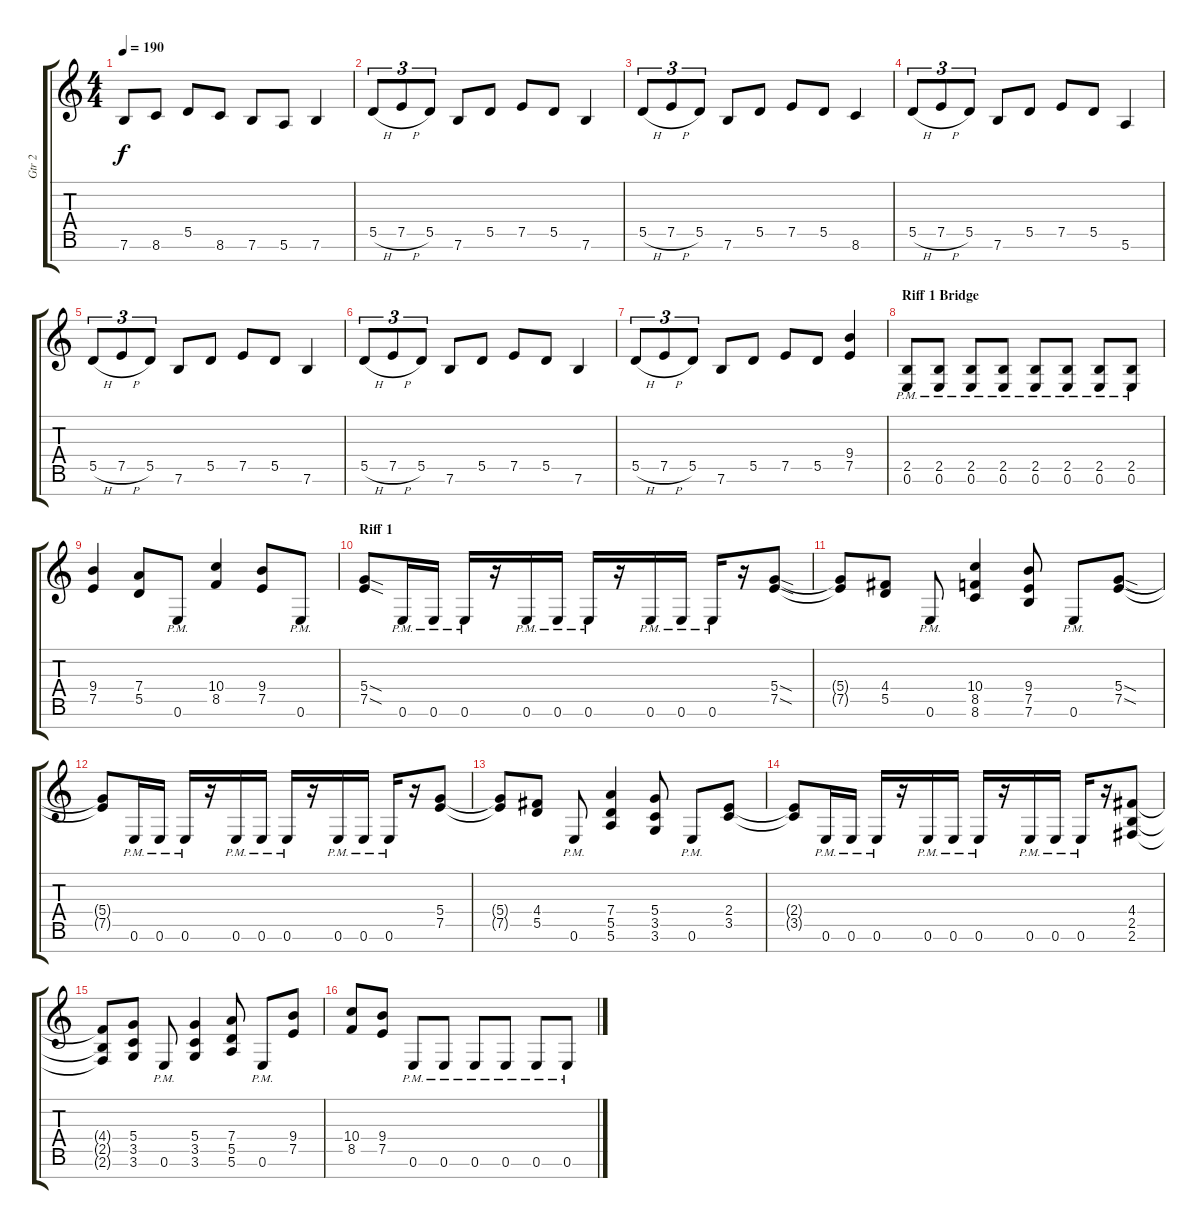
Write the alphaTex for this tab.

\track ("Gtr 2" "Gtr 2") {instrument overdrivenguitar}
\staff {score tabs}
\tuning (E4 B3 G3 D3 A2 E2 B1) {hide}
\ts (4 4)
\tempo 190
\clef g2
\ks c
7.6.8{dy f} 8.6.8 5.5.8 8.6.8 7.6.8 5.6.8 7.6.4 |
5.5{h}.8{tu (3 2)} 7.5{h}.8{tu (3 2)} 5.5.8{tu (3 2)} 7.6.8 5.5.8 7.5.8 5.5.8 7.6.4 |
5.5{h}.8{tu (3 2)} 7.5{h}.8{tu (3 2)} 5.5.8{tu (3 2)} 7.6.8 5.5.8 7.5.8 5.5.8 8.6.4 |
5.5{h}.8{tu (3 2)} 7.5{h}.8{tu (3 2)} 5.5.8{tu (3 2)} 7.6.8 5.5.8 7.5.8 5.5.8 5.6.4 |
5.5{h}.8{tu (3 2)} 7.5{h}.8{tu (3 2)} 5.5.8{tu (3 2)} 7.6.8 5.5.8 7.5.8 5.5.8 7.6.4 |
5.5{h}.8{tu (3 2)} 7.5{h}.8{tu (3 2)} 5.5.8{tu (3 2)} 7.6.8 5.5.8 7.5.8 5.5.8 7.6.4 |
5.5{h}.8{tu (3 2)} 7.5{h}.8{tu (3 2)} 5.5.8{tu (3 2)} 7.6.8 5.5.8 7.5.8 5.5.8 (9.4 7.5).4 |
\section ("" "Riff 1 Bridge")
(2.5{pm} 0.6).8 (2.5{pm} 0.6{pm}).8 (2.5{pm} 0.6{pm}).8 (2.5{pm} 0.6{pm}).8 (2.5{pm} 0.6{pm}).8 (2.5{pm} 0.6{pm}).8 (2.5{pm} 0.6{pm}).8 (2.5{pm} 0.6{pm}).8 |
(9.4 7.5).4 (7.4 5.5).8 0.6{pm}.8 (10.4 8.5).4 (9.4 7.5).8 0.6{pm}.8 |
\section ("" "Riff 1")
(5.4{sod} 7.5{sod}).8 0.6{pm}.16 0.6{pm}.16 0.6{pm}.16 r.16 0.6{pm}.16 0.6{pm}.16 0.6{pm}.16 r.16 0.6{pm}.16 0.6{pm}.16 0.6{pm}.16 r.16 (5.4{sod} 7.5{sod}).8 |
(5.4{t} 7.5{t}).8 (4.4 5.5).8 0.6{pm}.8 (10.4 8.5 8.6).4 (9.4 7.5 7.6).8 0.6{pm}.8 (5.4{sod} 7.5{sod}).8 |
(5.4{t} 7.5{t}).8 0.6{pm}.16 0.6{pm}.16 0.6{pm}.16 r.16 0.6{pm}.16 0.6{pm}.16 0.6{pm}.16 r.16 0.6{pm}.16 0.6{pm}.16 0.6{pm}.16 r.16 (5.4 7.5).8 |
(5.4{t} 7.5{t}).8 (4.4 5.5).8 0.6{pm}.8 (7.4 5.5 5.6).4 (5.4 3.5 3.6).8 0.6{pm}.8 (2.4 3.5).8 |
(2.4{t} 3.5{t}).8 0.6{pm}.16 0.6{pm}.16 0.6{pm}.16 r.16 0.6{pm}.16 0.6{pm}.16 0.6{pm}.16 r.16 0.6{pm}.16 0.6{pm}.16 0.6{pm}.16 r.16 (4.4 2.5 2.6).8 |
(4.4{t} 2.5{t} 2.6{t}).8 (5.4 3.5 3.6).8 0.6{pm}.8 (5.4 3.5 3.6).4 (7.4 5.5 5.6).8 0.6{pm}.8 (9.4 7.5).8 |
(10.4 8.5).8 (9.4 7.5).8 0.6{pm}.8 0.6{pm}.8 0.6{pm}.8 0.6{pm}.8 0.6{pm}.8 0.6{pm}.8
